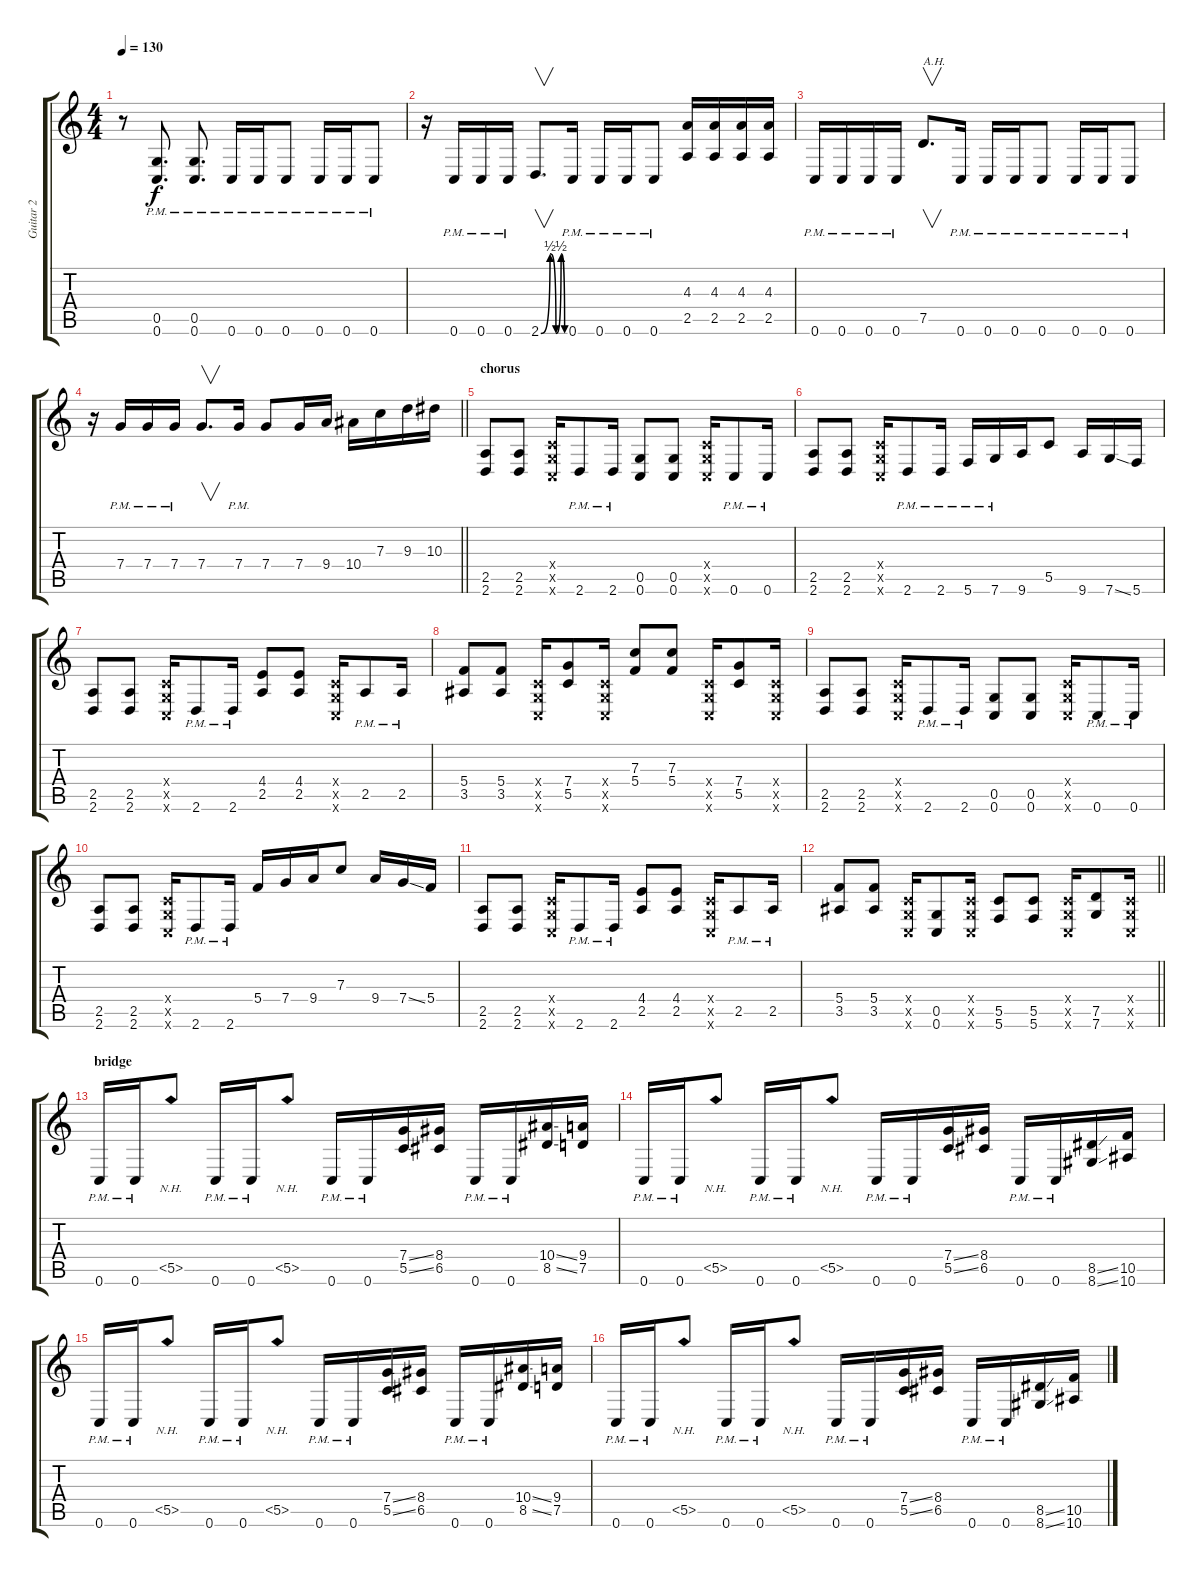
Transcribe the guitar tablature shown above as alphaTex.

\track ("Guitar 2" "Guitar 2") {instrument distortionguitar}
\staff {score tabs}
\tuning (D4 A3 F3 C3 G2 C2) {hide}
\ts (4 4)
\tempo 130
\clef g2
\ks c
r.8{dy f} (0.5{pm} 0.6{pm}).8{d} (0.5{pm} 0.6{pm}).8{d} 0.6{pm}.16 0.6{pm}.16 0.6{pm}.8 0.6{pm}.16 0.6{pm}.16 0.6{pm}.8 |
r.16 0.6{pm}.16 0.6{pm}.16 0.6{pm}.16 2.6{be (custom 0 0 23 2 38 0 51 2 60 0)}.8{v d} 0.6{pm}.16 0.6{pm}.16 0.6{pm}.16 0.6{pm}.8 (4.3 2.5).16 (4.3 2.5).16 (4.3 2.5).16 (4.3 2.5).16 |
0.6{pm}.16 0.6{pm}.16 0.6{pm}.16 0.6{pm}.16 7.5.8{v d txt "A.H." instrument guitarharmonics} 0.6{pm}.16{instrument distortionguitar} 0.6{pm}.16 0.6{pm}.16 0.6{pm}.8 0.6{pm}.16 0.6{pm}.16 0.6{pm}.8 |
\barLineRight lightlight
r.16 7.4{pm}.16 7.4{pm}.16 7.4{pm}.16 7.4.8{v d} 7.4{pm}.16 7.4.8 7.4.16 9.4.16 10.4.16 7.3.16 9.3.16 10.3.16 |
\section ("" "chorus")
(2.5 2.6).8 (2.5 2.6).8 (0.4{x} 0.5{x} 0.6{x}).16 2.6{pm}.8 2.6{pm}.16 (0.5 0.6).8 (0.5 0.6).8 (0.4{x} 0.5{x} 0.6{x}).16 0.6{pm}.8 0.6{pm}.16 |
(2.5 2.6).8 (2.5 2.6).8 (0.4{x} 0.5{x} 0.6{x}).16 2.6{pm}.8 2.6{pm}.16 5.6{pm}.16 7.6{pm}.16 9.6.16 5.5.8 9.6.16 7.6{ss}.16 5.6.16 |
(2.5 2.6).8 (2.5 2.6).8 (0.4{x} 0.5{x} 0.6{x}).16 2.6{pm}.8 2.6{pm}.16 (4.4 2.5).8 (4.4 2.5).8 (0.4{x} 0.5{x} 0.6{x}).16 2.5{pm}.8 2.5{pm}.16 |
(5.4 3.5).8 (5.4 3.5).8 (0.4{x} 0.5{x} 0.6{x}).16 (7.4 5.5).8 (0.4{x} 0.5{x} 0.6{x}).16 (7.3 5.4).8 (7.3 5.4).8 (0.4{x} 0.5{x} 0.6{x}).16 (7.4 5.5).8 (0.4{x} 0.5{x} 0.6{x}).16 |
(2.5 2.6).8 (2.5 2.6).8 (0.4{x} 0.5{x} 0.6{x}).16 2.6{pm}.8 2.6{pm}.16 (0.5 0.6).8 (0.5 0.6).8 (0.4{x} 0.5{x} 0.6{x}).16 0.6{pm}.8 0.6{pm}.16 |
(2.5 2.6).8 (2.5 2.6).8 (0.4{x} 0.5{x} 0.6{x}).16 2.6{pm}.8 2.6{pm}.16 5.4.16 7.4.16 9.4.16 7.3.8 9.4.16 7.4{ss}.16 5.4.16 |
(2.5 2.6).8 (2.5 2.6).8 (0.4{x} 0.5{x} 0.6{x}).16 2.6{pm}.8 2.6{pm}.16 (4.4 2.5).8 (4.4 2.5).8 (0.4{x} 0.5{x} 0.6{x}).16 2.5{pm}.8 2.5{pm}.16 |
\barLineRight lightlight
(5.4 3.5).8 (5.4 3.5).8 (0.4{x} 0.5{x} 0.6{x}).16 (0.5 0.6).8 (0.4{x} 0.5{x} 0.6{x}).16 (5.5 5.6).8 (5.5 5.6).8 (0.4{x} 0.5{x} 0.6{x}).16 (7.5 7.6).8 (0.4{x} 0.5{x} 0.6{x}).16 |
\section ("" "bridge")
0.6{pm}.16 0.6{pm}.16 5.5{nh}.8 0.6{pm}.16 0.6{pm}.16 5.5{nh}.8 0.6{pm}.16 0.6{pm}.16 (7.4{ss} 5.5{ss}).16 (8.4 6.5).16 0.6{pm}.16 0.6{pm}.16 (10.4{ss} 8.5{ss}).16 (9.4 7.5).16 |
0.6{pm}.16 0.6{pm}.16 5.5{nh}.8 0.6{pm}.16 0.6{pm}.16 5.5{nh}.8 0.6{pm}.16 0.6{pm}.16 (7.4{ss} 5.5{ss}).16 (8.4 6.5).16 0.6{pm}.16 0.6{pm}.16 (8.5{ss} 8.6{ss}).16 (10.5 10.6).16 |
0.6{pm}.16 0.6{pm}.16 5.5{nh}.8 0.6{pm}.16 0.6{pm}.16 5.5{nh}.8 0.6{pm}.16 0.6{pm}.16 (7.4{ss} 5.5{ss}).16 (8.4 6.5).16 0.6{pm}.16 0.6{pm}.16 (10.4{ss} 8.5{ss}).16 (9.4 7.5).16 |
0.6{pm}.16 0.6{pm}.16 5.5{nh}.8 0.6{pm}.16 0.6{pm}.16 5.5{nh}.8 0.6{pm}.16 0.6{pm}.16 (7.4{ss} 5.5{ss}).16 (8.4 6.5).16 0.6{pm}.16 0.6{pm}.16 (8.5{ss} 8.6{ss}).16 (10.5 10.6).16
